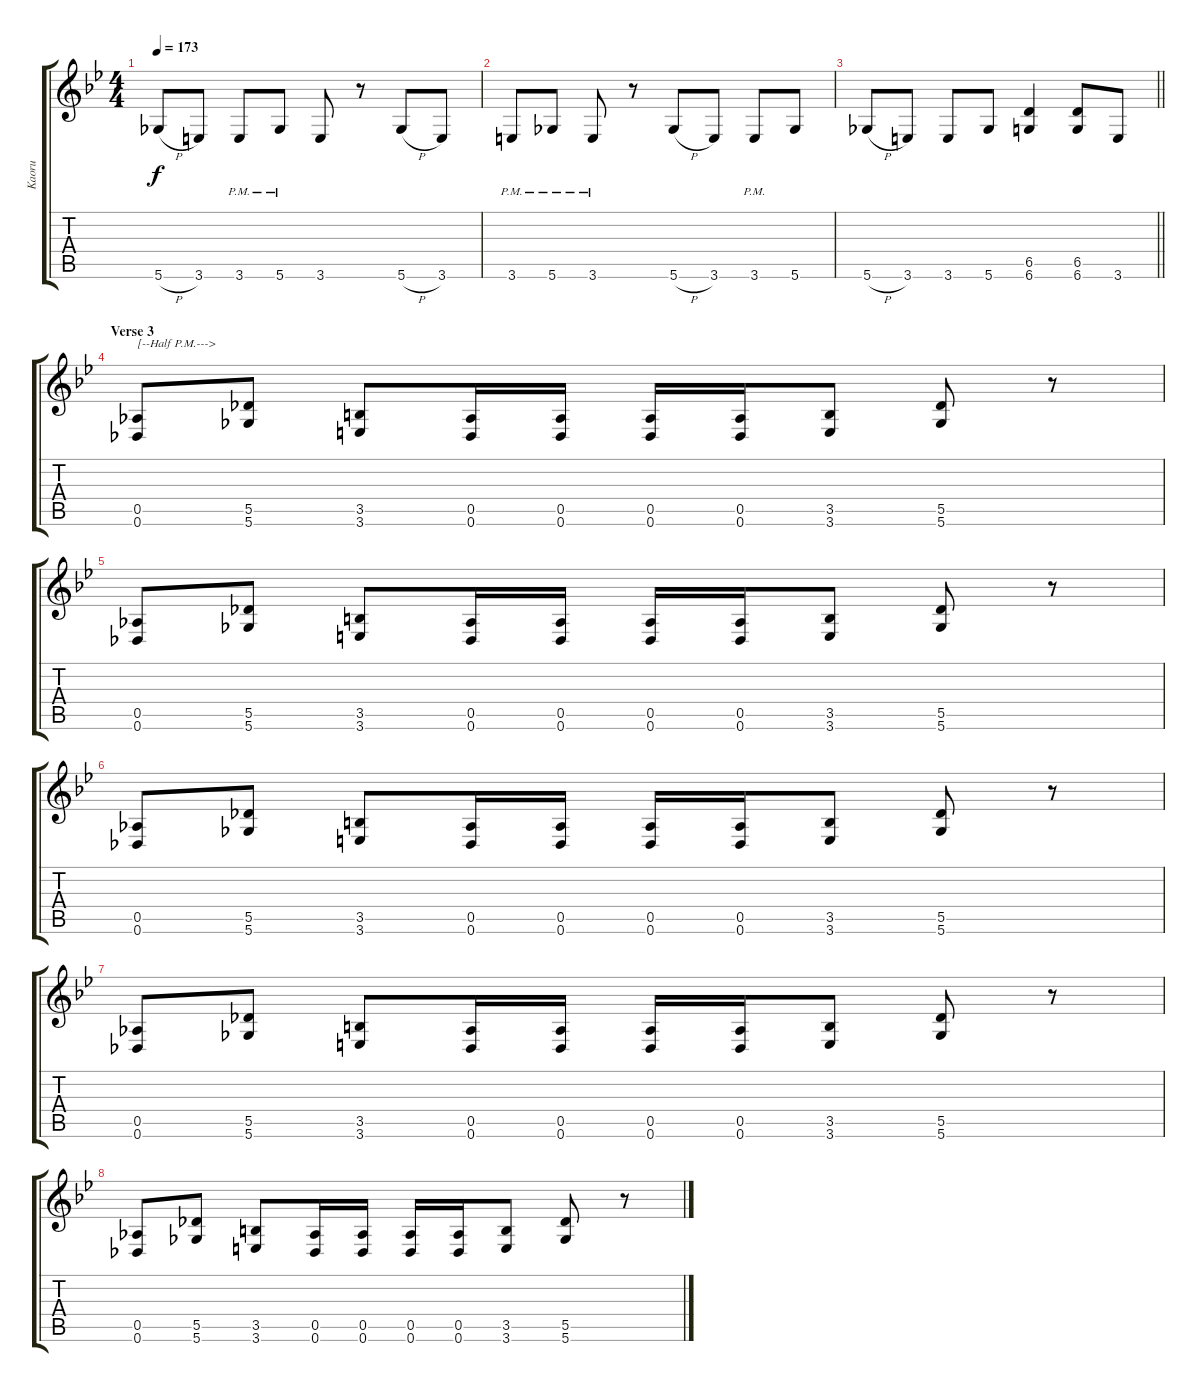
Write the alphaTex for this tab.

\track ("Kaoru" "Kaoru") {instrument overdrivenguitar}
\staff {score tabs}
\tuning (Eb4 Bb3 Gb3 Db3 Ab2 Db2) {hide}
\ts (4 4)
\tempo 173
\clef g2
\ks bb
5.6{h}.8{dy f} 3.6.8 3.6{pm}.8 5.6{pm}.8 3.6.8 r.8 5.6{h}.8 3.6.8 |
3.6{pm}.8 5.6{pm}.8 3.6{pm}.8 r.8 5.6{h}.8 3.6.8 3.6{pm}.8 5.6.8 |
\barLineRight lightlight
5.6{h}.8 3.6.8 3.6.8 5.6.8 (6.5 6.6).4 (6.5 6.6).8 3.6.8 |
\section ("" "Verse 3")
(0.5 0.6).8{txt "[--Half P.M.--->"} (5.5 5.6).8 (3.5 3.6).8 (0.5 0.6).16 (0.5 0.6).16 (0.5 0.6).16 (0.5 0.6).16 (3.5 3.6).8 (5.5 5.6).8 r.8 |
(0.5 0.6).8 (5.5 5.6).8 (3.5 3.6).8 (0.5 0.6).16 (0.5 0.6).16 (0.5 0.6).16 (0.5 0.6).16 (3.5 3.6).8 (5.5 5.6).8 r.8 |
(0.5 0.6).8 (5.5 5.6).8 (3.5 3.6).8 (0.5 0.6).16 (0.5 0.6).16 (0.5 0.6).16 (0.5 0.6).16 (3.5 3.6).8 (5.5 5.6).8 r.8 |
(0.5 0.6).8 (5.5 5.6).8 (3.5 3.6).8 (0.5 0.6).16 (0.5 0.6).16 (0.5 0.6).16 (0.5 0.6).16 (3.5 3.6).8 (5.5 5.6).8 r.8 |
(0.5 0.6).8 (5.5 5.6).8 (3.5 3.6).8 (0.5 0.6).16 (0.5 0.6).16 (0.5 0.6).16 (0.5 0.6).16 (3.5 3.6).8 (5.5 5.6).8 r.8
